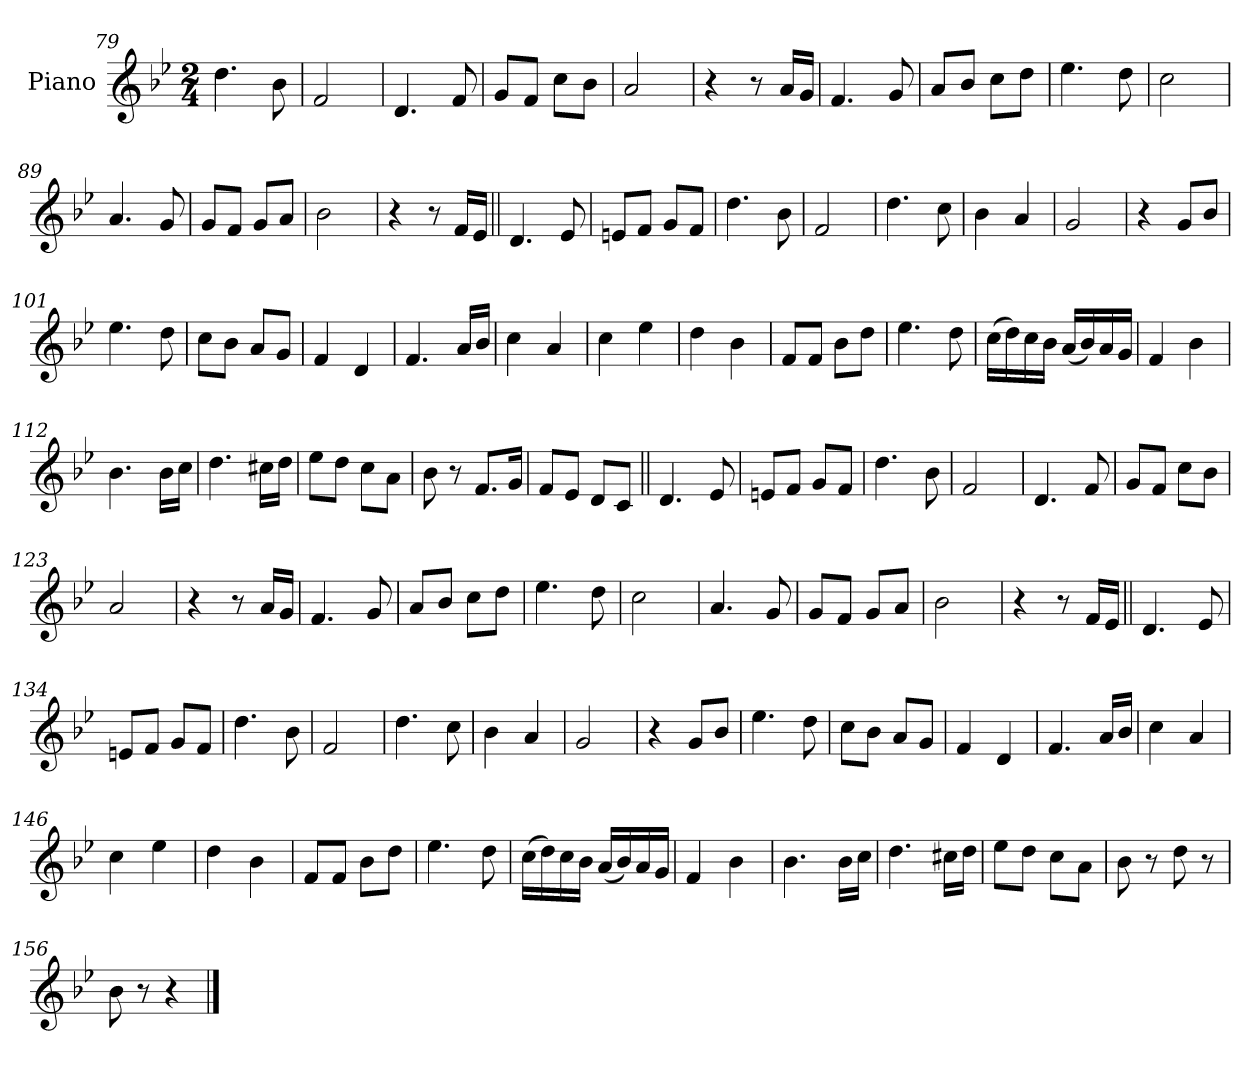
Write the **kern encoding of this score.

**kern
*part1
*staff1
*I"Piano
*I'Pno.
*clefG2
*k[b-e-]
*M2/4
=79
4.dd
8b-
=80
2f
=81
4.d
8f
=82
8gL
8fJ
8ccL
8b-J
=83
2a
=84
4r
8r
16aLL
16gJJ
=85
4.f
8g
=86
8aL
8b-J
8ccL
8ddJ
=87
4.ee-
8dd
=88
2cc
=89
4.a
8g
=90
8gL
8fJ
8gL
8aJ
=91
2b-
=92
4r
8r
16fLL
16e-JJ
=93||
4.d
8e-
=94
8enL
8fJ
8gL
8fJ
=95
4.dd
8b-
=96
2f
=97
4.dd
8cc
=98
4b-
4a
=99
2g
=100
4r
8gL
8b-J
=101
4.ee-
8dd
=102
8ccL
8b-J
8aL
8gJ
=103
4f
4d
=104
4.f
16aLL
16b-JJ
=105
4cc
4a
=106
4cc
4ee-
=107
4dd
4b-
=108
8fL
8fJ
8b-L
8ddJ
=109
4.ee-
8dd
=110
(16ccLL
16dd)
16cc
16b-JJ
(16aLL
16b-)
16a
16gJJ
=111
4f
4b-
=112
4.b-
16b-LL
16ccJJ
=113
4.dd
16cc#XLL
16ddJJ
=114
8ee-L
8ddJ
8ccL
8aJ
=115
8b-
8r
8.f!L
16g!Jk
=116
8f!L
8e-!J
8d!L
8c!J
=117||
4.d
8e-
=118
8enL
8fJ
8gL
8fJ
=119
4.dd
8b-
=120
2f
=121
4.d
8f
=122
8gL
8fJ
8ccL
8b-J
=123
2a
=124
4r
8r
16aLL
16gJJ
=125
4.f
8g
=126
8aL
8b-J
8ccL
8ddJ
=127
4.ee-
8dd
=128
2cc
=129
4.a
8g
=130
8gL
8fJ
8gL
8aJ
=131
2b-
=132
4r
8r
16fLL
16e-JJ
=133||
4.d
8e-
=134
8enL
8fJ
8gL
8fJ
=135
4.dd
8b-
=136
2f
=137
4.dd
8cc
=138
4b-
4a
=139
2g
=140
4r
8gL
8b-J
=141
4.ee-
8dd
=142
8ccL
8b-J
8aL
8gJ
=143
4f
4d
=144
4.f
16aLL
16b-JJ
=145
4cc
4a
=146
4cc
4ee-
=147
4dd
4b-
=148
8fL
8fJ
8b-L
8ddJ
=149
4.ee-
8dd
=150
(16ccLL
16dd)
16cc
16b-JJ
(16aLL
16b-)
16a
16gJJ
=151
4f
4b-
=152
4.b-
16b-LL
16ccJJ
=153
4.dd
16cc#XLL
16ddJJ
=154
8ee-L
8ddJ
8ccL
8aJ
=155
8b-
8r
8dd
8r
=156
8b-
8r
4r
==
*-
